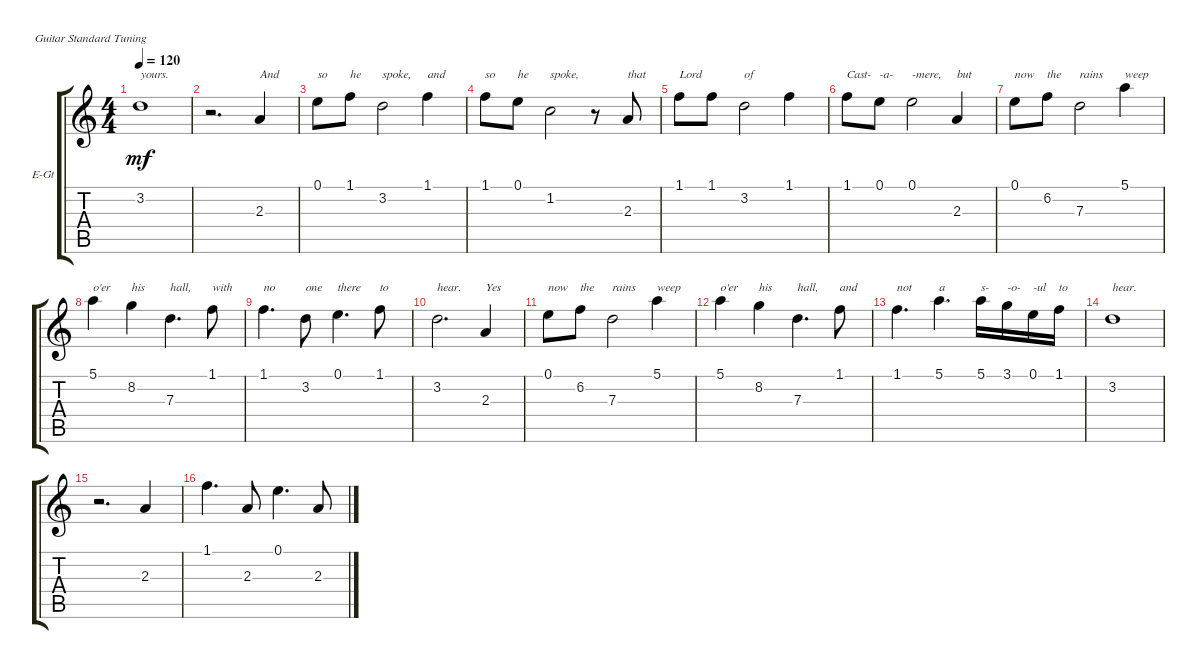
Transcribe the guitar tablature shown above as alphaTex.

\defaultSystemsLayout 4
\bracketExtendMode groupsimilarinstruments
\firstSystemTrackNameOrientation horizontal
\otherSystemsTrackNameOrientation horizontal
\track ("Electric Guitar" "E-Gt") {instrument electricguitarclean}
\staff {score tabs}
\tuning (E4 B3 G3 D3 A2 E2)
\ts (4 4)
\tempo 120
\clef g2
\ks c
3.2.1{txt "yours." dy mf} |
r.2{d} 2.3.4{txt "And"} |
0.1.8{txt "so"} 1.1.8{txt "he"} 3.2.2{txt "spoke,"} 1.1.4{txt "and"} |
1.1.8{txt "so"} 0.1.8{txt "he"} 1.2.2{txt "spoke,"} r.8 2.3.8{txt "that"} |
1.1.8{txt "Lord"} 1.1.8 3.2.2{txt "of"} 1.1.4 |
1.1.8{txt "Cast-"} 0.1.8{txt "-a-"} 0.1.2{txt "-mere,"} 2.3.4{txt "but"} |
0.1.8{txt "now"} 6.2.8{txt "the"} 7.3.2{txt "rains"} 5.1.4{txt "weep"} |
5.1.4{txt "o'er"} 8.2.4{txt "his"} 7.3.4{d txt "hall,"} 1.1.8{txt "with"} |
1.1.4{d txt "no"} 3.2.8{txt "one"} 0.1.4{d txt "there"} 1.1.8{txt "to"} |
3.2.2{d txt "hear."} 2.3.4{txt "Yes"} |
0.1.8{txt "now"} 6.2.8{txt "the"} 7.3.2{txt "rains"} 5.1.4{txt "weep"} |
5.1.4{txt "o'er"} 8.2.4{txt "his"} 7.3.4{d txt "hall,"} 1.1.8{txt "and"} |
1.1.4{d txt "not"} 5.1.4{d txt "a"} 5.1.16{txt "s-"} 3.1.16{txt "-o-"} 0.1.16{txt "-ul"} 1.1.16{txt "to"} |
3.2.1{txt "hear."} |
r.2{d} 2.3.4 |
1.1.4{d} 2.3.8 0.1.4{d} 2.3.8
